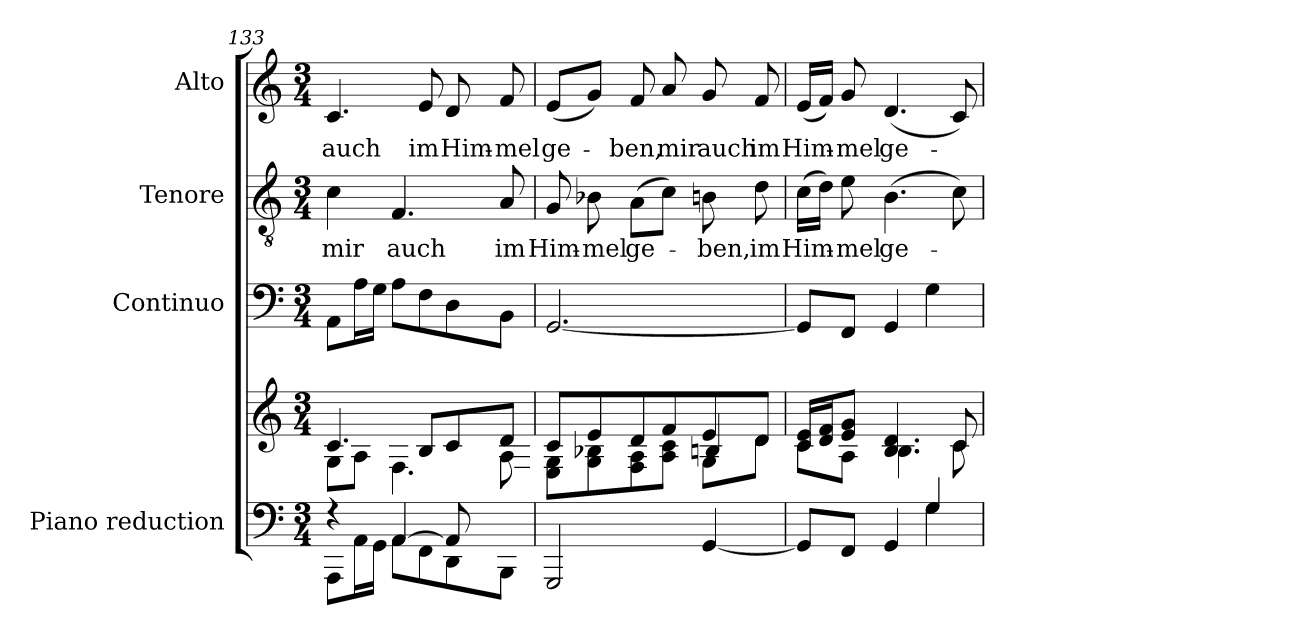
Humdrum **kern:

**kern	**kern	**kern	**kern	**text	**kern	**text
*part4	*part4	*part3	*part2	*part2	*part1	*part1
*staff5	*staff4	*staff3	*staff2	*staff2	*staff1	*staff1
*I"Piano reduction	*	*I"Continuo	*I"Tenore	*	*I"Alto	*
*I'Pno	*	*	*	*	*	*
*clefF4	*clefG2	*clefF4	*clefGv2	*	*clefG2	*
*k[]	*k[]	*k[]	*k[]	*	*k[]	*
*M3/4	*M3/4	*M3/4	*M3/4	*	*M3/4	*
=133	=133	=133	=133	=133	=133	=133
*^	*^	*	*	*	*	*
*	*	*	*^	*	*	*	*	*
!	!	!	!	!	!	!	!LO:LY:b	!	!LO:LY:b
4r	8AAA\L	4.c/	8G\L	8ryy	8AA\L	4c\	mir	4.c/	auch
*	*	*	*v	*v	*	*	*	*	*
.	16AA\L	.	8A\J	16A\L	.	.	.	.
.	16GG\JJ	.	.	16G\JJ	.	.	.	.
!	!	!	!	!	!	!LO:LY:b	!	!
[4AA/	8AA\L	.	4.F\	8A\L	4.F/	auch	.	.
!	!	!	!	!	!	!	!	!LO:LY:b
.	8FF\	8B/L	.	8F\	.	.	8e/	im
!	!	!	!	!	!	!	!	!LO:LY:b
8AA/L]	8DD\	8c/	.	8D\	.	.	8d/	Him-
*	*	*	*^	*	*	*	*	*
!	!	!	!	!	!	!	!LO:LY:b	!	!LO:LY:b
8ryy	8BBB\J	8d/J	8A\	8F\J	8BB\J	8A/	im	8f/	-mel
=134	=134	=134	=134	=134	=134	=134	=134	=134	=134
!	!	!	!	!	!	!	!LO:LY:b	!	!LO:LY:b
*v	*v	*	*	*	*	*	*	*	*
2GGG/	8c/L	8E\ 8G\L	2ryy	[2.GG/	8G/	Him-	(8e/L	ge-
!	!	!	!	!	!	!LO:LY:b	!	!
.	8e/	8G\ 8B-X\	.	.	8B-X\	-mel	8g/J)	.
!	!	!	!	!	!	!LO:LY:b	!	!LO:LY:b
.	8d/	8F\ 8A\	.	.	(8A\L	ge-	8f/	-ben,
!	!	!	!	!	!	!	!	!LO:LY:b
.	8f/	8A\ 8c\J	.	.	8c\J)	.	8a/	mir
!	!	!	!	!	!	!LO:LY:b	!	!LO:LY:b
[<4GG/	8e/	8G\L	4Bn/	.	8Bn\	-ben,	8g/	auch
!	!	!	!	!	!	!LO:LY:b	!	!LO:LY:b
.	8d/J	8d\J	.	.	8d\	im	8f/	im
*	*	*v	*v	*	*	*	*	*
=135	=135	=135	=135	=135	=135	=135	=135
*^	*	*	*	*	*	*	*
!	!	!	!	!	!	!LO:LY:b	!	!LO:LY:b
8GG/L]	2ryy	16c/ 16e/LL	8c\L	8GG/L]	(16c\LL	Him-	(16e/LL	Him-
.	.	16d/ 16f/J	.	.	16d\JJ)	.	16f/JJ)	.
!	!	!	!	!	!	!LO:LY:b	!	!LO:LY:b
8FF/J	.	8e/ 8g/J	8A\J	8FF/J	8e\	-mel	8g/	-mel
!	!	!	!	!	!	!LO:LY:b	!	!LO:LY:b
4GG/	.	4.B/ 4.d/	4.B\	4GG/	(4.B\	ge-	(4.d/	ge-
4G/	4G\	.	.	4G\	.	.	.	.
.	.	8c/	8c\	.	8c\)	.	8c/)	.
*v	*v	*	*	*	*	*	*	*
*	*v	*v	*	*	*	*	*
=	=	=	=	=	=	=
*-	*-	*-	*-	*-	*-	*-
